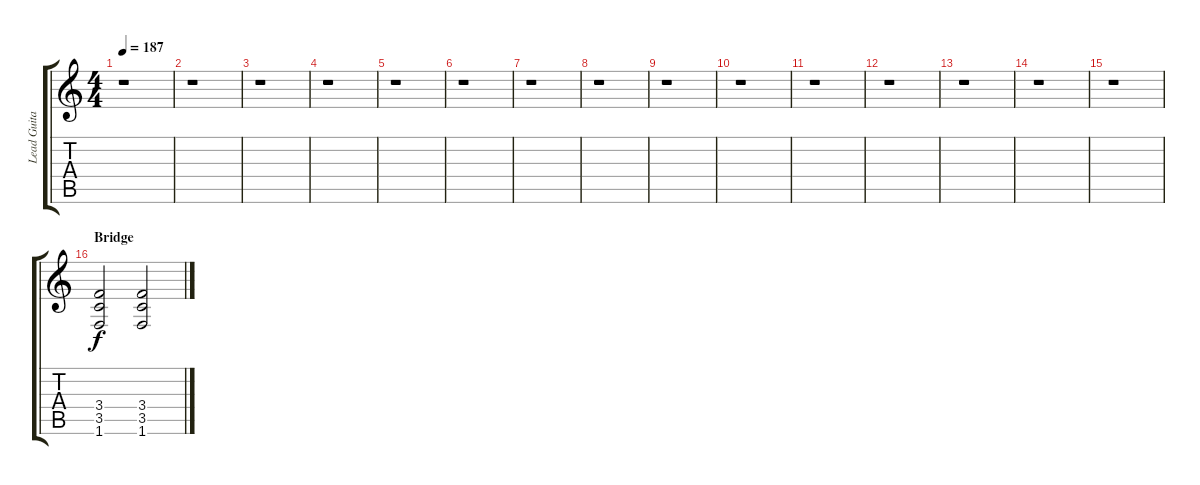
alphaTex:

\track ("Lead Guitar" "Lead Guita") {instrument distortionguitar}
\staff {score tabs}
\tuning (E4 B3 G3 D3 A2 E2) {hide}
\ts (4 4)
\tempo 187
\clef g2
\ks c
r.1{dy f} |
r.1 |
r.1 |
r.1 |
r.1 |
r.1 |
r.1 |
r.1 |
r.1 |
r.1 |
r.1 |
r.1 |
r.1 |
r.1 |
r.1 |
\section ("" "Bridge")
(3.4 3.5 1.6).2 (3.4 3.5 1.6).2
